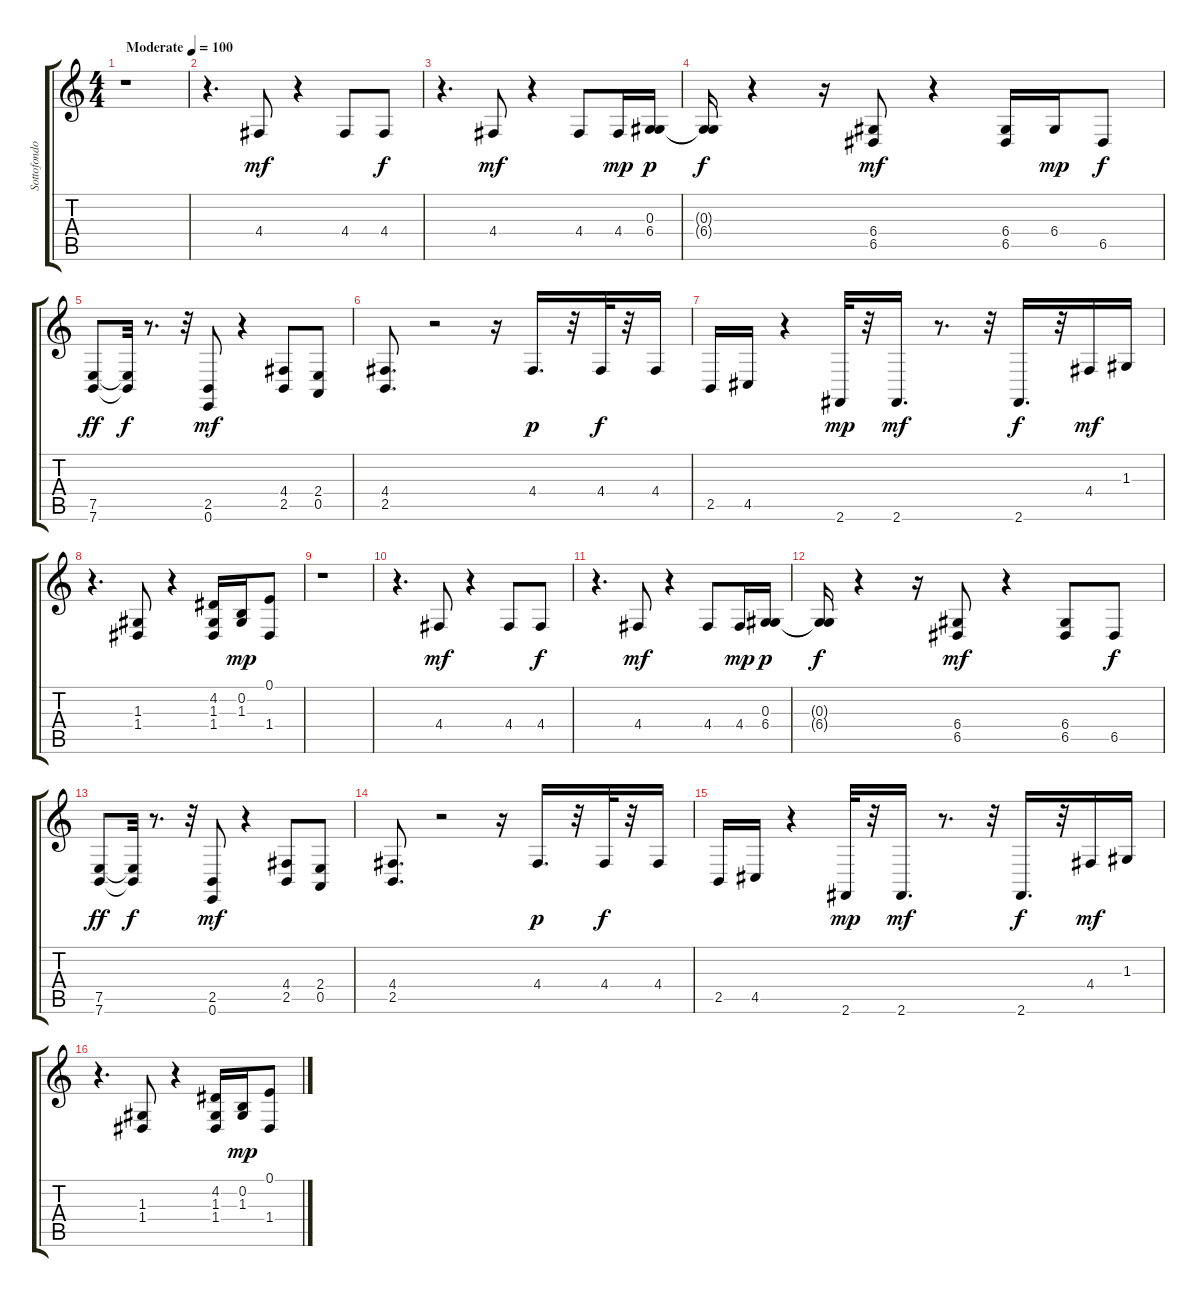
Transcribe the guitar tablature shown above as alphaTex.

\track ("Sottofondo1" "Sottofondo") {instrument fx2soundtrack}
\staff {score tabs}
\tuning (E4 B3 G3 D3 A2 E2) {hide}
\ts (4 4)
\tempo (100 "Moderate")
\clef g2
\ks c
r.1{dy mf instrument fx2soundtrack} |
r.4{d} 4.4.8{volume 12 balance 2 instrument fx2soundtrack} r.4 4.4.8 4.4.8{dy f} |
r.4{d} 4.4.8{dy mf} r.4 4.4.8 4.4.16{dy mp} (0.3 6.4).16{dy p} |
(0.3{t} 6.4{t}).16{dy f} r.4 r.16 (6.4 6.5).8{dy mf} r.4 (6.4 6.5).16 6.4.16{dy mp} 6.5.8{dy f} |
(7.5 7.6).8{dy ff} (7.5{t} 7.6{t}).32{dy f} r.8{d} r.32 (2.5 0.6).8{dy mf} r.4 (4.4 2.5).8 (2.4 0.5).8 |
(4.4 2.5).8{d} r.2 r.16 4.4.16{d dy p} r.32 4.4.32{dy f} r.32 4.4.16 |
2.5.16 4.5.16 r.4 2.6.32{dy mp} r.32 2.6.16{d dy mf} r.8{d} r.32 2.6.16{d dy f} r.32 4.4.16{dy mf} 1.3.16 |
r.4{d} (1.3 1.4).8 r.4 (4.2 1.3 1.4).16 (0.2 1.3).16{dy mp} (0.1 1.4).8 |
r.1 |
r.4{d} 4.4.8{dy mf} r.4 4.4.8 4.4.8{dy f} |
r.4{d} 4.4.8{dy mf} r.4 4.4.8 4.4.16{dy mp} (0.3 6.4).16{dy p} |
(0.3{t} 6.4{t}).16{dy f} r.4 r.16 (6.4 6.5).8{dy mf} r.4 (6.4 6.5).8 6.5.8{dy f} |
(7.5 7.6).8{dy ff} (7.5{t} 7.6{t}).32{dy f} r.8{d} r.32 (2.5 0.6).8{dy mf} r.4 (4.4 2.5).8 (2.4 0.5).8 |
(4.4 2.5).8{d} r.2 r.16 4.4.16{d dy p} r.32 4.4.32{dy f} r.32 4.4.16 |
2.5.16 4.5.16 r.4 2.6.32{dy mp} r.32 2.6.16{d dy mf} r.8{d} r.32 2.6.16{d dy f} r.32 4.4.16{dy mf} 1.3.16 |
r.4{d} (1.3 1.4).8 r.4 (4.2 1.3 1.4).16 (0.2 1.3).16{dy mp} (0.1 1.4).8
